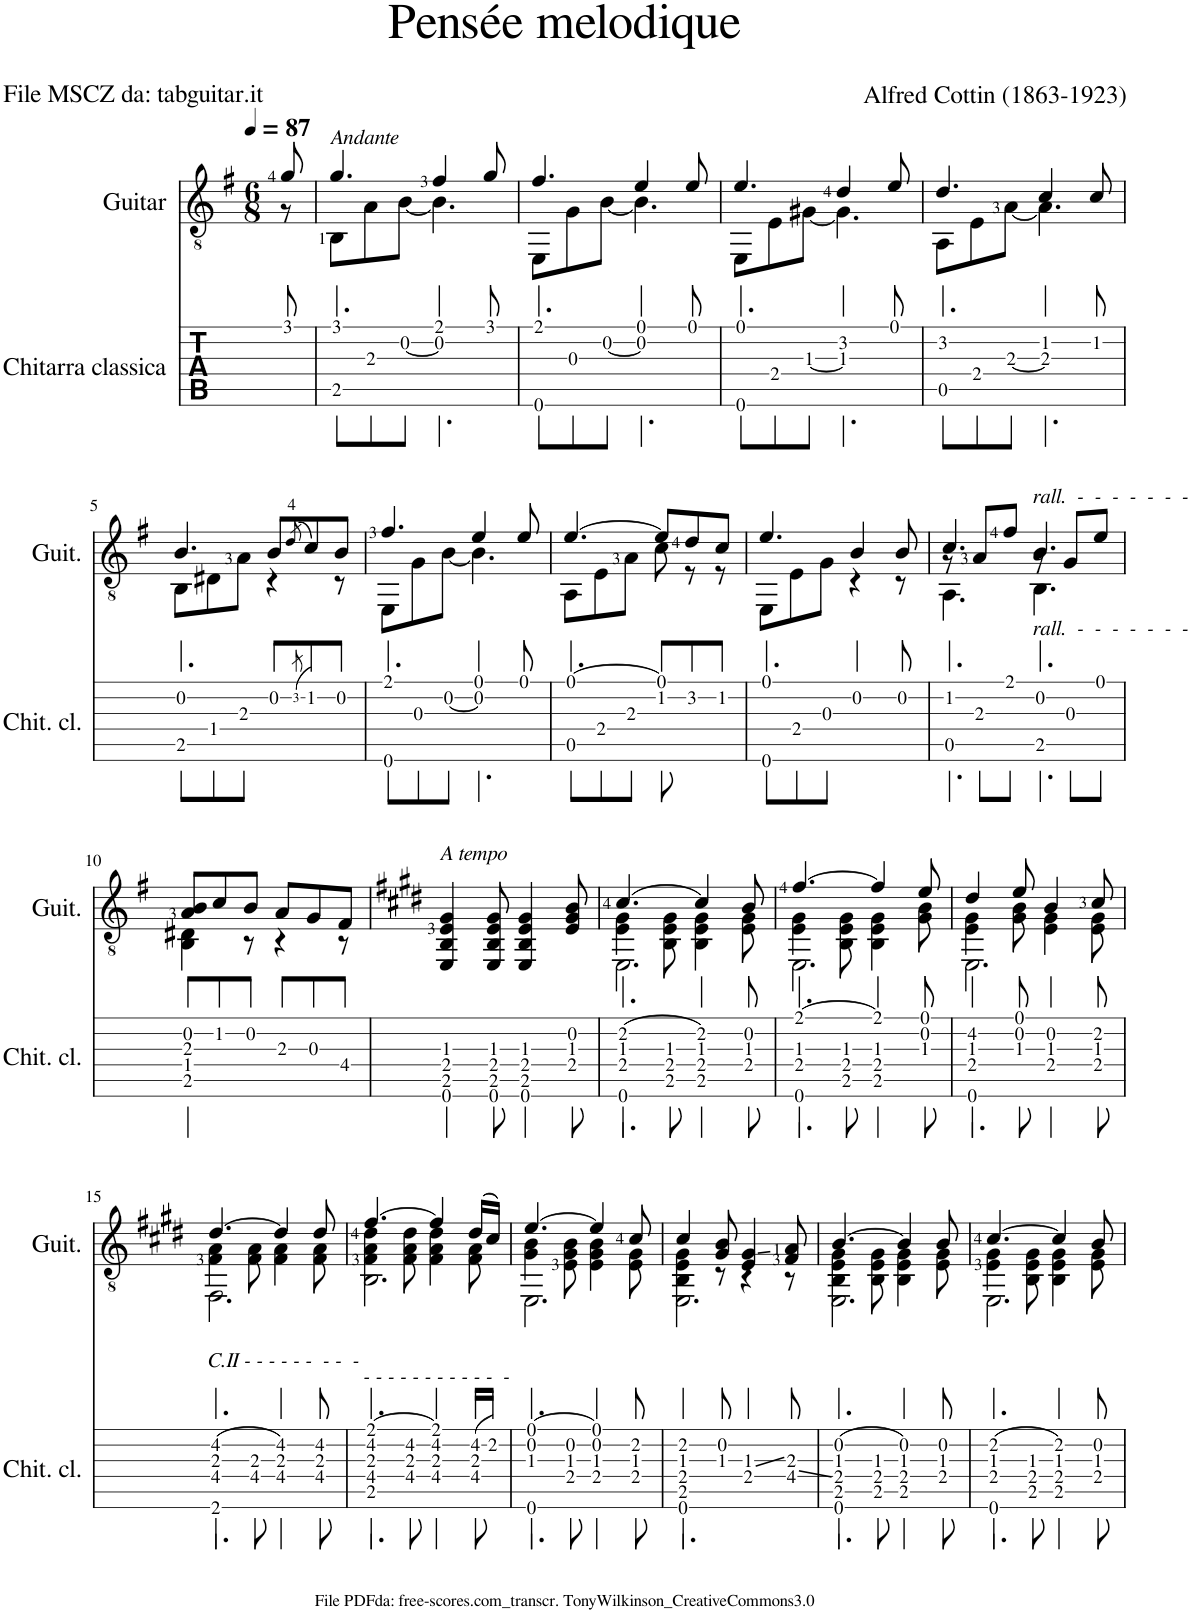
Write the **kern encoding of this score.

**kern	**kern
*part2	*part1
*staff2	*staff1
*I"Chitarra classica	*I"Guitar
*I'Chit. cl.	*I'Guit.
*stria6	*
*	*clefGv2
*k[f#]	*k[f#]
*M6/8	*M6/8
*MM87	*MM87
=	=
*^	*^
8g/	8r	8g/	8r
=1	=1	=1	=1
!	!	!LO:TX:a:i:t=Andante	!
4.g/	8BB\L	4.g/	8BB\L
.	8A\	.	8A\
.	[8B\J	.	[8B\J
4f#/	4.B\]	4f#/	4.B\]
8g/	.	8g/	.
=2	=2	=2	=2
4.f#/	8EE\L	4.f#/	8EE\L
.	8G\	.	8G\
.	[8B\J	.	[8B\J
4e/	4.B\]	4e/	4.B\]
8e/	.	8e/	.
=3	=3	=3	=3
4.e/	8EE\L	4.e/	8EE\L
.	8E\	.	8E\
.	[8G#X\J	.	[8G#X\J
4d/	4.G#\]	4d/	4.G#\]
8e/	.	8e/	.
=4	=4	=4	=4
4.d/	8AA\L	4.d/	8AA\L
.	8E\	.	8E\
.	[8A\J	.	[8A\J
4c/	4.A\]	4c/	4.A\]
8c/	.	8c/	.
!!LO:LB:g=z	!!
=5	=5	=5	=5
4.B/	8BB\L	4.B/	8BB\L
.	8D#X\	.	8D#X\
.	8A\J	.	8A\J
8B/L	4r	8B/L	4r
(8qd/	.	(8qd/	.
8c/)	.	8c/)	.
8B/J	8r	8B/J	8r
=6	=6	=6	=6
4.f#/	8EE\L	4.f#/	8EE\L
.	8G\	.	8G\
.	[8B\J	.	[8B\J
4e/	4.B\]	4e/	4.B\]
8e/	.	8e/	.
=7	=7	=7	=7
[4.e/	8AA\L	[4.e/	8AA\L
.	8E\	.	8E\
.	8A\J	.	8A\J
8e/L]	8c\	8e/L]	8c\
8d/	8r	8d/	8r
8c/J	8r	8c/J	8r
=8	=8	=8	=8
4.e/	8EE\L	4.e/	8EE\L
.	8E\	.	8E\
.	8G\J	.	8G\J
4B/	4r	4B/	4r
8B/	8r	8B/	8r
=9	=9	=9	=9
*	*^	*	*^
4.c/	8r	4.AA\	4.c/	8r	4.AA\
.	8A\L	.	.	8A/L	.
.	8f#\J	.	.	8f#/J	.
!	!	!	!LO:TX:a:i:t=rall.  -  -  -  -  -  -  -	!	!
!LO:TX:a:i:t=rall.  -  -  -  -  -  -  -	!	!	!	!	!
4.B/	8r	4.BB\	4.B/	8r	4.BB\
.	8G\L	.	.	8G/L	.
.	8e\J	.	.	8e/J	.
*	*v	*v	*	*	*
*	*	*	*v	*v
!!LO:LB:g=z
=10	=10	=10	=10
8A/ 8B/L	4BB\ 4D#X\	8A/ 8B/L	4BB\ 4D#X\
8c/	.	8c/	.
8B/J	8r	8B/J	8r
8A/L	4r	8A/L	4r
8G/	.	8G/	.
8F#/J	8r	8F#/J	8r
*v	*v	*	*
*	*v	*v
=11	=11
*k[f#c#g#d#]	*k[f#c#g#d#]
*^	*^
!	!	!LO:TX:a:i:t=A tempo	!
*v	*v	*	*
*	*v	*v
4EE\ 4BB\ 4E\ 4G#\	4EE/ 4BB/ 4E/ 4G#/
8EE\ 8BB\ 8E\ 8G#\	8EE/ 8BB/ 8E/ 8G#/
4EE\ 4BB\ 4E\ 4G#\	4EE/ 4BB/ 4E/ 4G#/
8E\ 8G#\ 8B\	8E/ 8G#/ 8B/
=12	=12
*^	*^
*	*^	*	*^
[4.c#/	4E\ 4G#\	2.EE\	[4.c#/	4E\ 4G#\	2.EE\
.	8BB\ 8E\ 8G#\	.	.	8BB\ 8E\ 8G#\	.
4c#/]	4BB\ 4E\ 4G#\	.	4c#/]	4BB\ 4E\ 4G#\	.
8B/	8E\ 8G#\	.	8B/	8E\ 8G#\	.
=13	=13	=13	=13	=13	=13
[4.f#/	4E\ 4G#\	2.EE\	[4.f#/	4E\ 4G#\	2.EE\
.	8BB\ 8E\ 8G#\	.	.	8BB\ 8E\ 8G#\	.
4f#/]	4BB\ 4E\ 4G#\	.	4f#/]	4BB\ 4E\ 4G#\	.
8e/	8G#\ 8B\	.	8e/	8G#\ 8B\	.
=14	=14	=14	=14	=14	=14
4d#/	4E\ 4G#\	2.EE\	4d#/	4E\ 4G#\	2.EE\
8e/	8G#\ 8B\	.	8e/	8G#\ 8B\	.
4B/	4E\ 4G#\	.	4B/	4E\ 4G#\	.
8c#/	8E\ 8G#\	.	8c#/	8E\ 8G#\	.
!!LO:LB:g=z	!!	!!
=15	=15	=15	=15	=15	=15
!LO:TX:a:t=C.II - - - - - -  - -  -	!	!	!	!	!
[4.d#/	4F#\ 4A\	2.FF#\	[4.d#/	4F#\ 4A\	2.FF#\
.	8F#\ 8A\	.	.	8F#\ 8A\	.
4d#/]	4F#\ 4A\	.	4d#/]	4F#\ 4A\	.
8d#/	8F#\ 8A\	.	8d#/	8F#\ 8A\	.
=16	=16	=16	=16	=16	=16
!LO:TX:a:i:t=- - - - - - - - - - -  -	!	!	!	!	!
[4.f#/	4F#\ 4A\ 4d#\	2.BB\	[4.f#/	4F#\ 4A\ 4d#\	2.BB\
.	8F#\ 8A\ 8d#\	.	.	8F#\ 8A\ 8d#\	.
4f#/]	4F#\ 4A\ 4d#\	.	4f#/]	4F#\ 4A\ 4d#\	.
(16d#/LL	8F#\ 8A\	.	(16d#/LL	8F#\ 8A\	.
16c#/JJ)	.	.	16c#/JJ)	.	.
=17	=17	=17	=17	=17	=17
[4.e/	4G#\ 4B\	2.EE\	[4.e/	4G#\ 4B\	2.EE\
.	8E\ 8G#\ 8B\	.	.	8E\ 8G#\ 8B\	.
4e/]	4E\ 4G#\ 4B\	.	4e/]	4E\ 4G#\ 4B\	.
8c#/	8E\ 8G#\	.	8c#/	8E\ 8G#\	.
=18	=18	=18	=18	=18	=18
4c#/	4BB\ 4E\ 4G#\	2.EE\	4c#/	4BB\ 4E\ 4G#\	2.EE\
8G#/ 8B/	8r	.	8G#/ 8B/	8r	.
4E/ 4G#/	4r	.	4E/ 4G#/	4r	.
8F#/ 8A/	8r	.	8F#/ 8A/	8r	.
=19	=19	=19	=19	=19	=19
[4.B/	4BB\ 4E\ 4G#\	2.EE\	[4.B/	4BB\ 4E\ 4G#\	2.EE\
.	8BB\ 8E\ 8G#\	.	.	8BB\ 8E\ 8G#\	.
4B/]	4BB\ 4E\ 4G#\	.	4B/]	4BB\ 4E\ 4G#\	.
8B/	8E\ 8G#\	.	8B/	8E\ 8G#\	.
=20	=20	=20	=20	=20	=20
[4.c#/	4E\ 4G#\	2.EE\	[4.c#/	4E\ 4G#\	2.EE\
.	8BB\ 8E\ 8G#\	.	.	8BB\ 8E\ 8G#\	.
4c#/]	4BB\ 4E\ 4G#\	.	4c#/]	4BB\ 4E\ 4G#\	.
8B/	8E\ 8G#\	.	8B/	8E\ 8G#\	.
*v	*v	*v	*	*	*
*	*v	*v	*v
=	=
*-	*-
